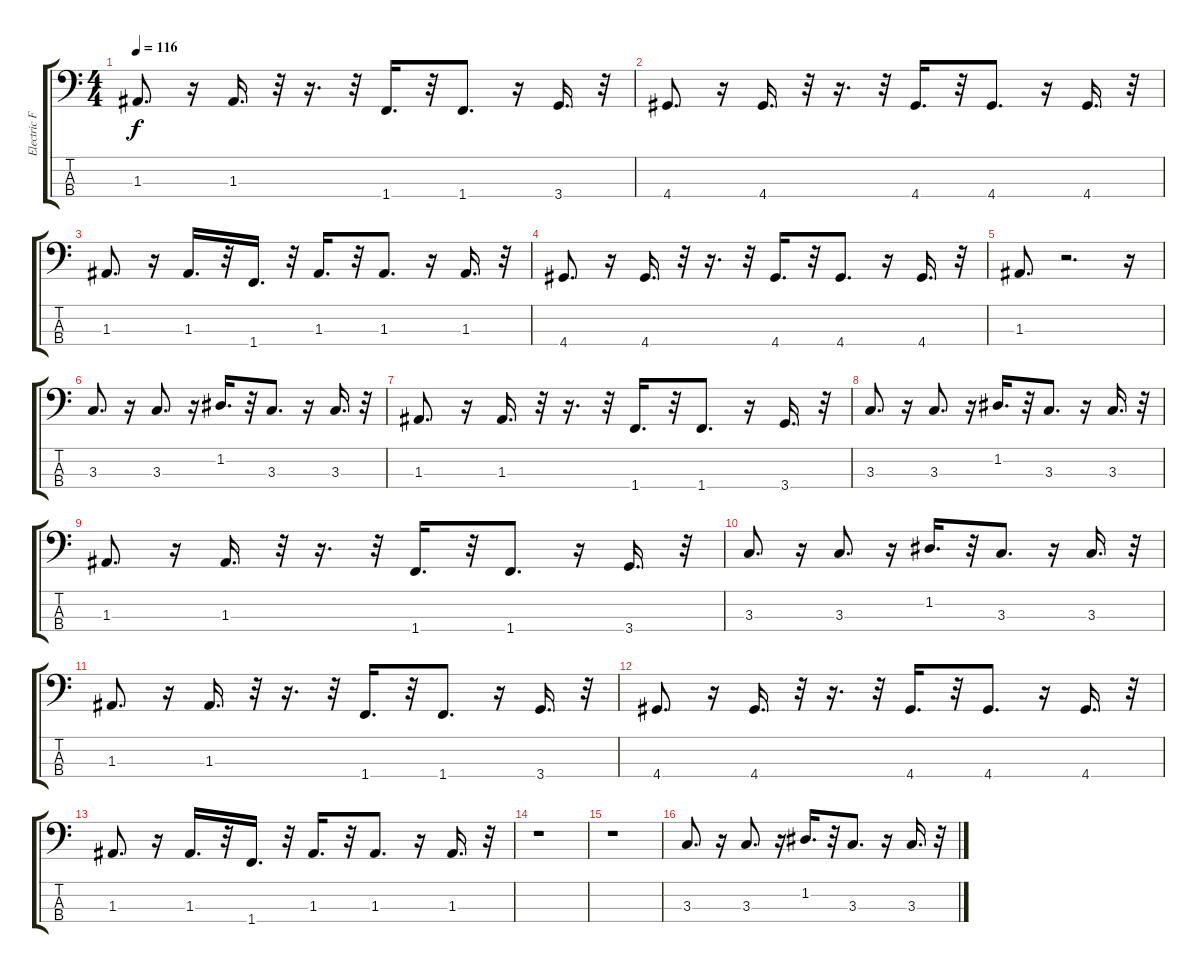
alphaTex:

\track ("Electric Finger Bass" "Electric F") {instrument electricbassfinger}
\staff {score tabs}
\tuning (G2 D2 A1 E1) {hide}
\ts (4 4)
\tempo 116
\clef f4
\ks c
1.3.8{d dy f} r.16 1.3.16{d} r.32 r.16{d} r.32 1.4.16{d} r.32 1.4.8{d} r.16 3.4.16{d} r.32 |
4.4.8{d} r.16 4.4.16{d} r.32 r.16{d} r.32 4.4.16{d} r.32 4.4.8{d} r.16 4.4.16{d} r.32 |
1.3.8{d} r.16 1.3.16{d} r.32 1.4.16{d} r.32 1.3.16{d} r.32 1.3.8{d} r.16 1.3.16{d} r.32 |
4.4.8{d} r.16 4.4.16{d} r.32 r.16{d} r.32 4.4.16{d} r.32 4.4.8{d} r.16 4.4.16{d} r.32 |
1.3.8{d} r.2{d} r.16 |
3.3.8{d} r.16 3.3.8{d} r.16 1.2.16{d} r.32 3.3.8{d} r.16 3.3.16{d} r.32 |
1.3.8{d} r.16 1.3.16{d} r.32 r.16{d} r.32 1.4.16{d} r.32 1.4.8{d} r.16 3.4.16{d} r.32 |
3.3.8{d} r.16 3.3.8{d} r.16 1.2.16{d} r.32 3.3.8{d} r.16 3.3.16{d} r.32 |
1.3.8{d} r.16 1.3.16{d} r.32 r.16{d} r.32 1.4.16{d} r.32 1.4.8{d} r.16 3.4.16{d} r.32 |
3.3.8{d} r.16 3.3.8{d} r.16 1.2.16{d} r.32 3.3.8{d} r.16 3.3.16{d} r.32 |
1.3.8{d} r.16 1.3.16{d} r.32 r.16{d} r.32 1.4.16{d} r.32 1.4.8{d} r.16 3.4.16{d} r.32 |
4.4.8{d} r.16 4.4.16{d} r.32 r.16{d} r.32 4.4.16{d} r.32 4.4.8{d} r.16 4.4.16{d} r.32 |
1.3.8{d} r.16 1.3.16{d} r.32 1.4.16{d} r.32 1.3.16{d} r.32 1.3.8{d} r.16 1.3.16{d} r.32 |
r.1 |
r.1 |
3.3.8{d} r.16 3.3.8{d} r.16 1.2.16{d} r.32 3.3.8{d} r.16 3.3.16{d} r.32
